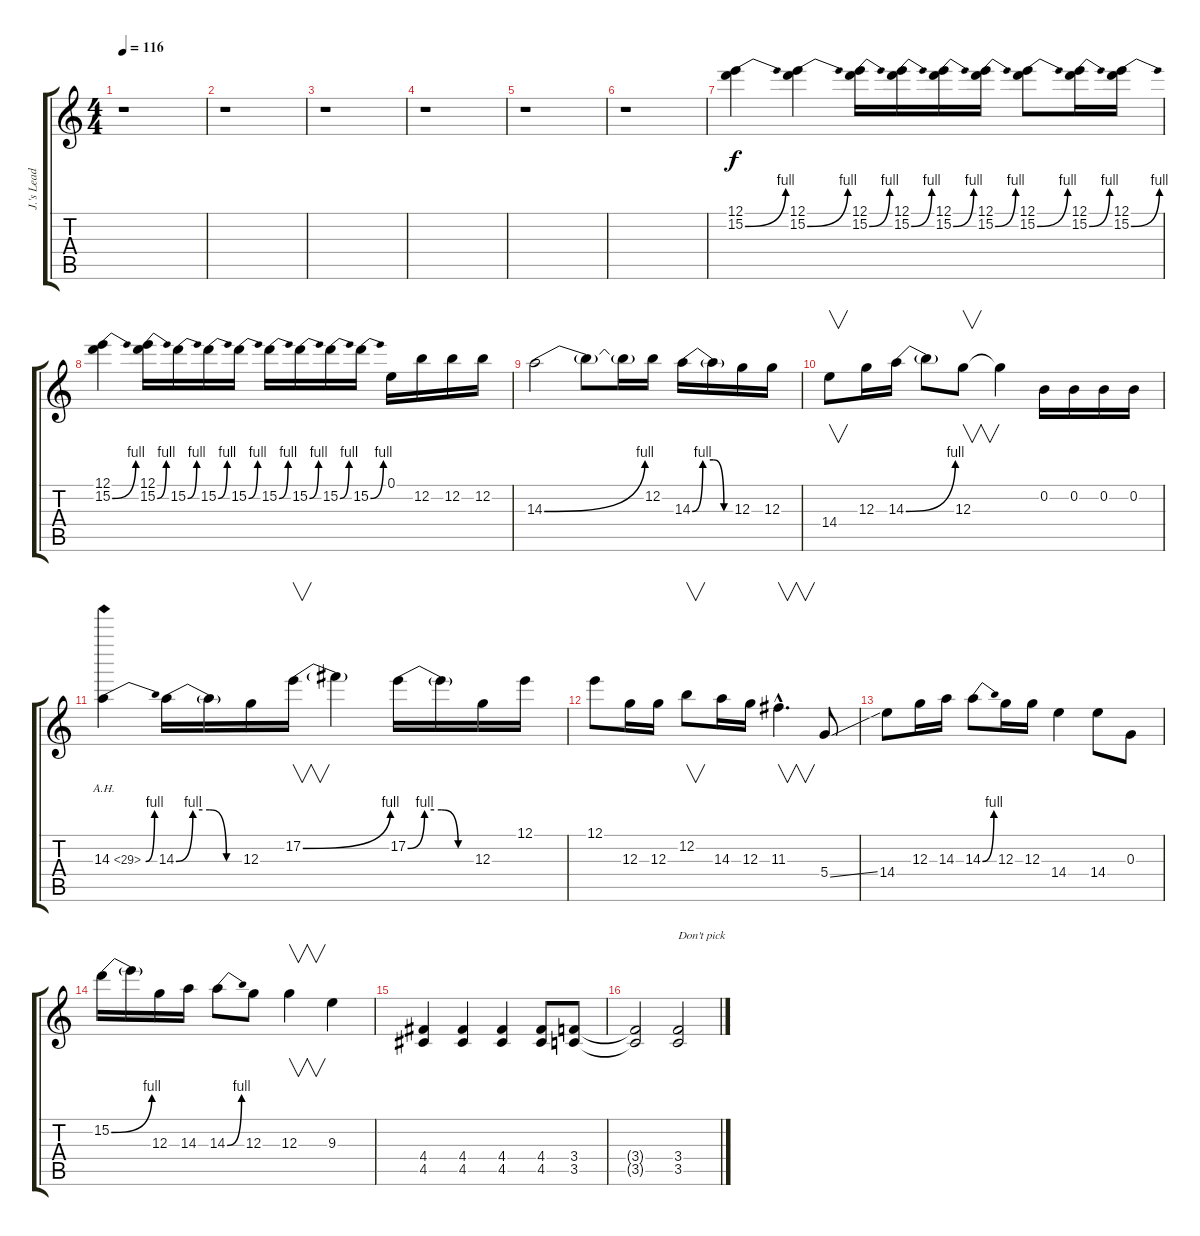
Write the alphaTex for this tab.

\track ("J.'s Lead and lead fills." "J.'s Lead ") {instrument distortionguitar}
\staff {score tabs}
\tuning (E4 B3 G3 D3 A2 E2) {hide}
\ts (4 4)
\tempo 116
\clef g2
\ks c
r.1{dy f} |
r.1 |
r.1 |
r.1 |
r.1 |
r.1 |
(12.1 15.2{be (bend 0 0 60 4)}).4 (12.1 15.2{be (bend 0 0 60 4)}).4 (12.1 15.2{be (bend 0 0 60 4)}).16 (12.1 15.2{be (bend 0 0 60 4)}).16 (12.1 15.2{be (bend 0 0 60 4)}).16 (12.1 15.2{be (bend 0 0 60 4)}).16 (12.1 15.2{be (bend 0 0 60 4)}).8 (12.1 15.2{be (bend 0 0 60 4)}).16 (12.1 15.2{be (bend 0 0 60 4)}).16 |
(12.1 15.2{be (bend 0 0 60 4)}).4 (12.1 15.2{be (bend 0 0 60 4)}).16 15.2{be (bend 0 0 60 4)}.16 15.2{be (bend 0 0 60 4)}.16 15.2{be (bend 0 0 60 4)}.16 15.2{be (bend 0 0 60 4)}.16 15.2{be (bend 0 0 60 4)}.16 15.2{be (bend 0 0 60 4)}.16 15.2{be (bend 0 0 60 4)}.16 0.1.16 12.2.16 12.2.16 12.2.16 |
14.3{be (bend 0 0 60 4)}.2 14.3{t}.8 14.3{t}.16 12.2.16 14.3{be (custom 0 0 15 4 30 4 45 0 60 0)}.16 14.3{t}.16 12.3.16 12.3.16 |
14.4.8{v} 12.3.16 14.3{be (bend 0 0 60 4)}.16 14.3{t}.8 12.3.8{v} 12.3{t}.4 0.2.16 0.2.16 0.2.16 0.2.16 |
14.3{be (bend 0 0 60 4) ah 15}.4 14.3{be (custom 0 0 15 4 30 4 45 0 60 0)}.16 14.3{t}.16 12.3.16 17.2{be (bend 0 0 60 4)}.16{v} 17.2{t}.4 17.2{be (custom 0 0 15 4 30 4 45 0 60 0)}.16 17.2{t}.16 12.3.16 12.1.16 |
12.1.8 12.3.16 12.3.16 12.2.8{v} 14.3.16 12.3.16 11.3{hac}.4{v d} 5.4{ss}.8 |
14.4.8 12.3.16 14.3.16 14.3{be (bend 0 0 60 4)}.8 12.3.16 12.3.16 14.4.4 14.4.8 0.3.8 |
15.2{be (bend 0 0 60 4)}.16 15.2{t}.16 12.3.16 14.3.16 14.3{be (bend 0 0 60 4)}.8 12.3.8 12.3.4{v} 9.3.4 |
(4.4 4.5).4 (4.4 4.5).4 (4.4 4.5).4 (4.4 4.5).8 (3.4 3.5).8 |
(3.4{t} 3.5{t}).2 (3.4{ss} 3.5{ss}).2{txt "Don't pick"}
